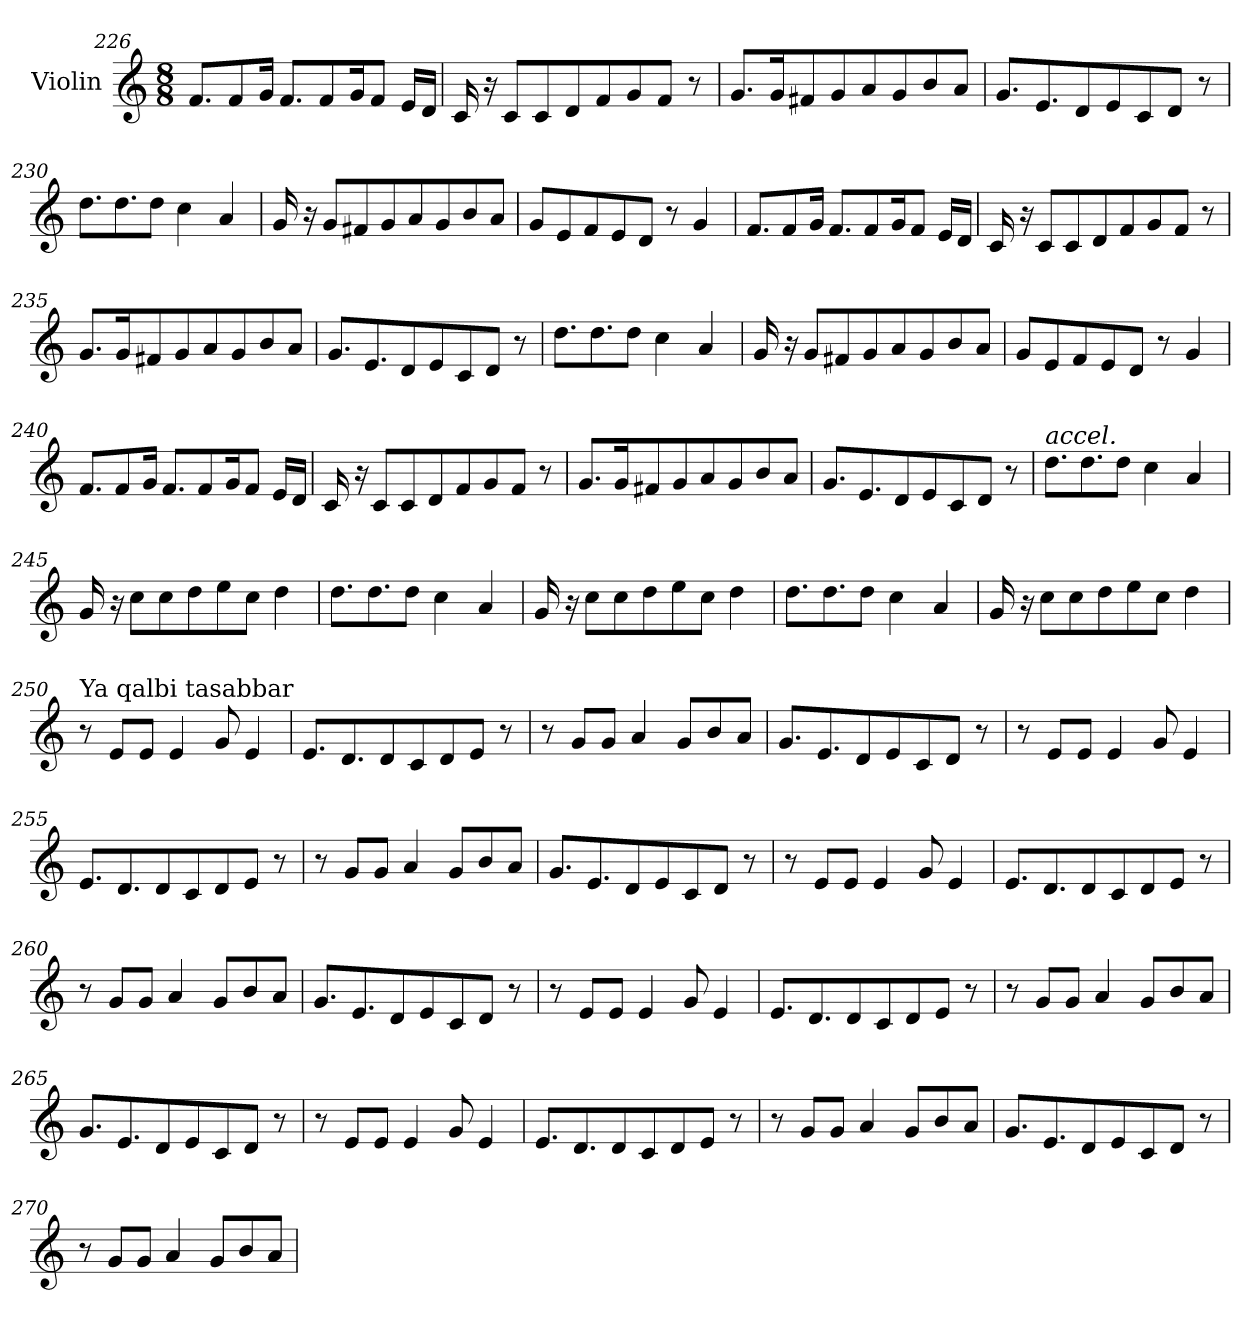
**kern
*part1
*staff1
*I"Violin
*clefG2
*k[]
*C:
*M8/8
=226
8.f/L
8f/
16g/Jk
8.f/L
8f/
16g/K
8f/J
16e/LL
16d/JJ
=227
16c/
16r
8c/L
8c/
8d/
8f/
8g/
8f/J
8r
!!LO:LB:g=z
=228
8.g/L
16g/K
8f#X/
8g/
8a/
8g/
8b/
8a/J
=229
8.g/L
8.e/
8d/
8e/
8c/
8d/J
8r
=230
8.dd\L
8.dd\
8dd\J
4cc\
4a/
=231
16g/
16r
8g/L
8f#X/
8g/
8a/
8g/
8b/
8a/J
!!LO:LB:g=z
=232
8g/L
8e/
8f/
8e/
8d/J
8r
4g/
=233
8.f/L
8f/
16g/Jk
8.f/L
8f/
16g/K
8f/J
16e/LL
16d/JJ
=234
16c/
16r
8c/L
8c/
8d/
8f/
8g/
8f/J
8r
=235
8.g/L
16g/K
8f#X/
8g/
8a/
8g/
8b/
8a/J
!!LO:LB:g=z
=236
8.g/L
8.e/
8d/
8e/
8c/
8d/J
8r
=237
8.dd\L
8.dd\
8dd\J
4cc\
4a/
=238
16g/
16r
8g/L
8f#X/
8g/
8a/
8g/
8b/
8a/J
=239
8g/L
8e/
8f/
8e/
8d/J
8r
4g/
!!LO:LB:g=z
=240
8.f/L
8f/
16g/Jk
8.f/L
8f/
16g/K
8f/J
16e/LL
16d/JJ
=241
16c/
16r
8c/L
8c/
8d/
8f/
8g/
8f/J
8r
=242
8.g/L
16g/K
8f#X/
8g/
8a/
8g/
8b/
8a/J
=243
8.g/L
8.e/
8d/
8e/
8c/
8d/J
8r
!!LO:LB:g=z
=244
!LO:TX:a:i:t=accel.
8.dd\L
8.dd\
8dd\J
4cc\
4a/
=245
16g/
16r
8cc\L
8cc\
8dd\
8ee\
8cc\J
4dd\
=246
8.dd\L
8.dd\
8dd\J
4cc\
4a/
=247
16g/
16r
8cc\L
8cc\
8dd\
8ee\
8cc\J
4dd\
=248
8.dd\L
8.dd\
8dd\J
4cc\
4a/
!!LO:LB:g=z
=249
16g/
16r
8cc\L
8cc\
8dd\
8ee\
8cc\J
4dd\
=250
*MM75
!LO:TX:a:t=Ya qalbi tasabbar
8r
8e/L
8e/J
4e/
8g/
4e/
=251
8.e/L
8.d/
8d/
8c/
8d/
8e/J
8r
=252
8r
8g/L
8g/J
4a/
8g/L
8b/
8a/J
!!LO:LB:g=z
=253
8.g/L
8.e/
8d/
8e/
8c/
8d/J
8r
=254
8r
8e/L
8e/J
4e/
8g/
4e/
=255
8.e/L
8.d/
8d/
8c/
8d/
8e/J
8r
=256
8r
8g/L
8g/J
4a/
8g/L
8b/
8a/J
!!LO:PB:g=z
=257
8.g/L
8.e/
8d/
8e/
8c/
8d/J
8r
=258
8r
8e/L
8e/J
4e/
8g/
4e/
=259
8.e/L
8.d/
8d/
8c/
8d/
8e/J
8r
=260
8r
8g/L
8g/J
4a/
8g/L
8b/
8a/J
!!LO:LB:g=z
=261
8.g/L
8.e/
8d/
8e/
8c/
8d/J
8r
=262
8r
8e/L
8e/J
4e/
8g/
4e/
=263
8.e/L
8.d/
8d/
8c/
8d/
8e/J
8r
=264
8r
8g/L
8g/J
4a/
8g/L
8b/
8a/J
!!LO:LB:g=z
=265
8.g/L
8.e/
8d/
8e/
8c/
8d/J
8r
=266
8r
8e/L
8e/J
4e/
8g/
4e/
=267
8.e/L
8.d/
8d/
8c/
8d/
8e/J
8r
=268
8r
8g/L
8g/J
4a/
8g/L
8b/
8a/J
!!LO:LB:g=z
=269
8.g/L
8.e/
8d/
8e/
8c/
8d/J
8r
=270
8r
8g/L
8g/J
4a/
8g/L
8b/
8a/J
=
*-
